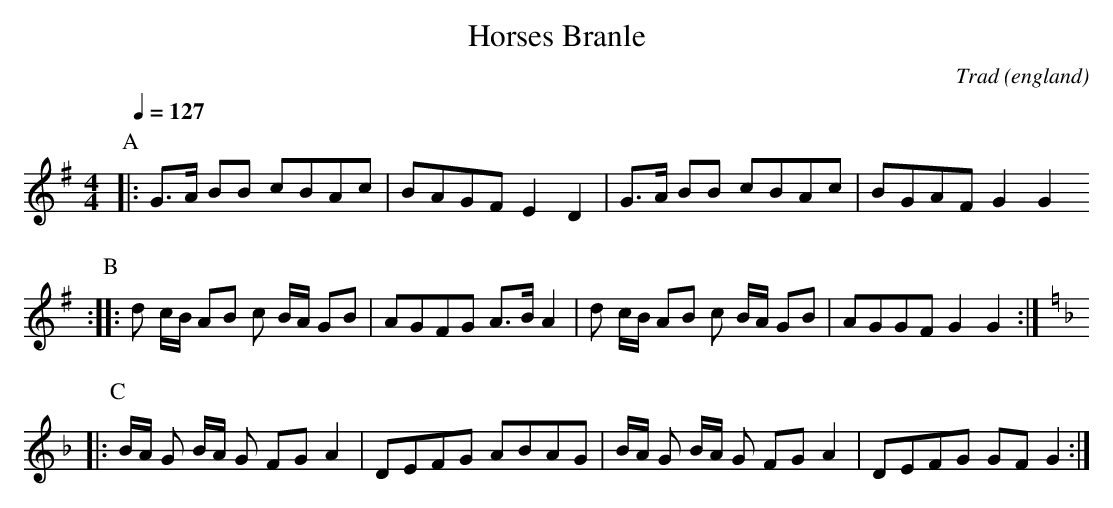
X:1
T:Horses Branle
O:england
M:4/4
L:1/8
Q:1/4=127
C:Trad
K:G
P:A
|: G>A BB cBAc|BAGF E2D2|G>A BB cBAc|BGAF G2 G2
P:B
:: d c/2B/2 AB c B/2A/2 GB|AGFG A>B A2|\
d c/2B/2 AB c B/2A/2 GB|AGGF G2 G2 ::
P:C
K:F
B/2A/2 G B/2A/2 G FG A2|DEFG ABAG | \
B/2A/2 G B/2A/2 G FG A2|DEFG GF G2 :|
